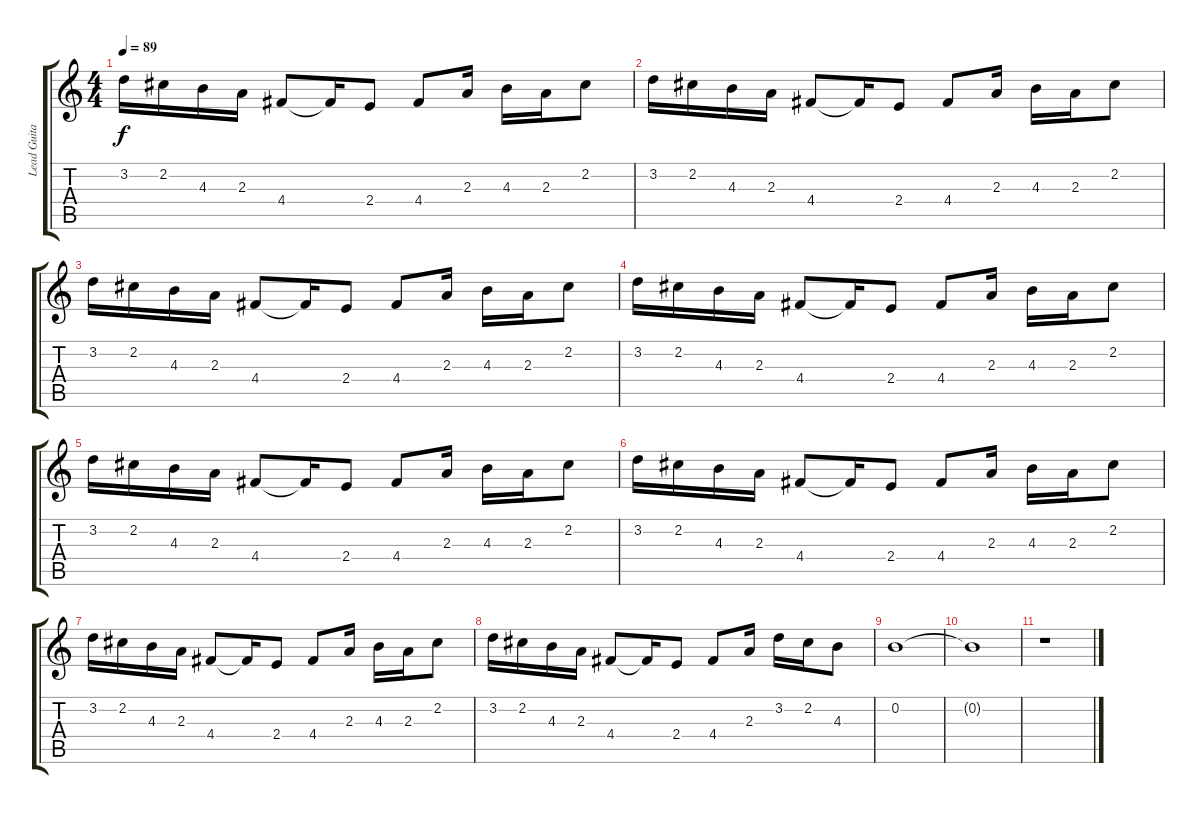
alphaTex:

\track ("Lead Guitar" "Lead Guita") {instrument distortionguitar}
\staff {score tabs}
\tuning (E4 B3 G3 D3 A2 D2) {hide}
\ts (4 4)
\tempo 89
\clef g2
\ks c
3.2.16{dy f} 2.2.16 4.3.16 2.3.16 4.4.8 4.4{t}.16 2.4.8 4.4.8 2.3.16 4.3.16 2.3.16 2.2.8 |
3.2.16 2.2.16 4.3.16 2.3.16 4.4.8 4.4{t}.16 2.4.8 4.4.8 2.3.16 4.3.16 2.3.16 2.2.8 |
3.2.16 2.2.16 4.3.16 2.3.16 4.4.8 4.4{t}.16 2.4.8 4.4.8 2.3.16 4.3.16 2.3.16 2.2.8 |
3.2.16 2.2.16 4.3.16 2.3.16 4.4.8 4.4{t}.16 2.4.8 4.4.8 2.3.16 4.3.16 2.3.16 2.2.8 |
3.2.16 2.2.16 4.3.16 2.3.16 4.4.8 4.4{t}.16 2.4.8 4.4.8 2.3.16 4.3.16 2.3.16 2.2.8 |
3.2.16 2.2.16 4.3.16 2.3.16 4.4.8 4.4{t}.16 2.4.8 4.4.8 2.3.16 4.3.16 2.3.16 2.2.8 |
3.2.16 2.2.16 4.3.16 2.3.16 4.4.8 4.4{t}.16 2.4.8 4.4.8 2.3.16 4.3.16 2.3.16 2.2.8 |
3.2.16 2.2.16 4.3.16 2.3.16 4.4.8 4.4{t}.16 2.4.8 4.4.8 2.3.16 3.2.16 2.2.16 4.3.8 |
0.2.1 |
0.2{t}.1 |
r.1
